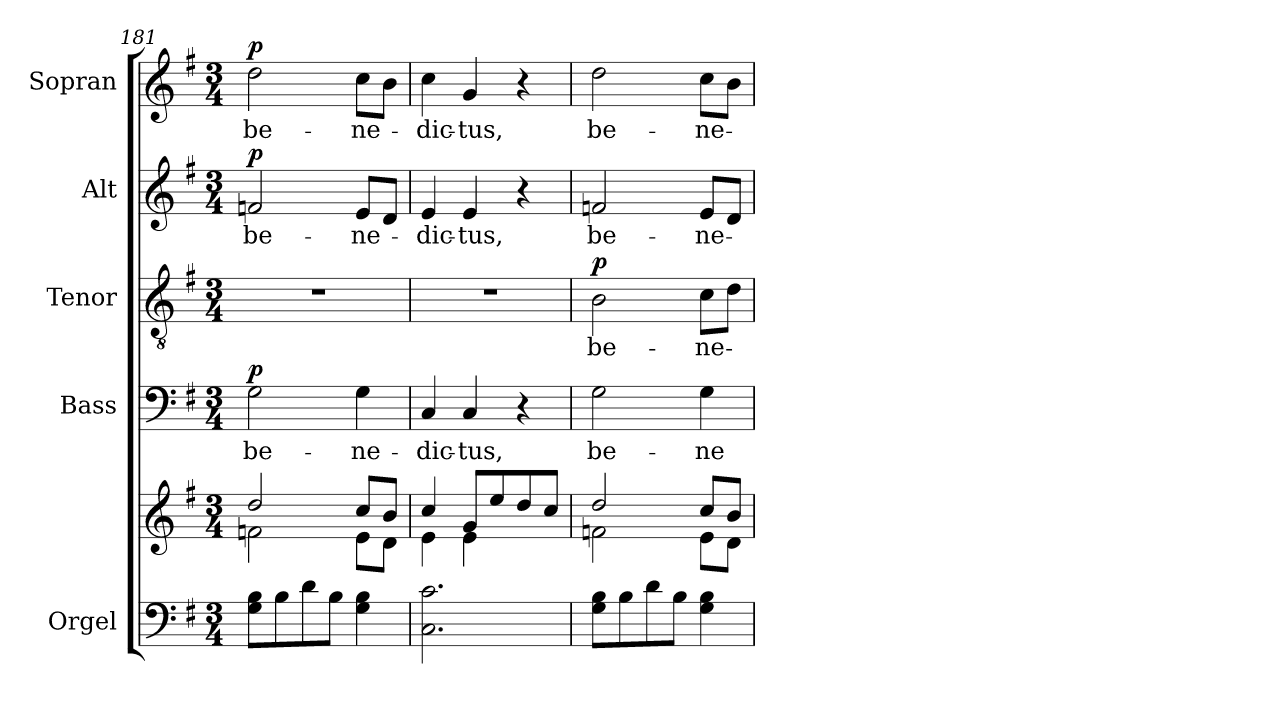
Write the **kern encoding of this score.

**kern	**kern	**kern	**text	**dynam	**kern	**text	**dynam	**kern	**text	**dynam	**kern	**text	**dynam
*part5	*part5	*part4	*part4	*part4	*part3	*part3	*part3	*part2	*part2	*part2	*part1	*part1	*part1
*staff6	*staff5	*staff4	*staff4	*staff4	*staff3	*staff3	*staff3	*staff2	*staff2	*staff2	*staff1	*staff1	*staff1
*I"Orgel	*	*I"Bass	*	*	*I"Tenor	*	*	*I"Alt	*	*	*I"Sopran	*	*
*I'Org.	*	*I'B.	*	*	*I'T.	*	*	*I'A.	*	*	*I'S.	*	*
*clefF4	*clefG2	*clefF4	*	*	*clefGv2	*	*	*clefG2	*	*	*clefG2	*	*
*k[f#]	*k[f#]	*k[f#]	*	*	*k[f#]	*	*	*k[f#]	*	*	*k[f#]	*	*
*G:	*G:	*G:	*	*	*G:	*	*	*G:	*	*	*G:	*	*
*M3/4	*M3/4	*M3/4	*	*	*M3/4	*	*	*M3/4	*	*	*M3/4	*	*
=181	=181	=181	=181	=181	=181	=181	=181	=181	=181	=181	=181	=181	=181
*	*^	*	*	*	*	*	*	*	*	*	*	*	*
!	!	!	!	!LO:LY:b	!LO:DY:a	!	!	!	!	!LO:LY:b	!LO:DY:a	!	!LO:LY:b	!LO:DY:a
8G\ 8B\L	2dd/	2fn\	2G\	be-	p	2.r	.	.	2fn/	be-	p	2dd\	be-	p
8B\	.	.	.	.	.	.	.	.	.	.	.	.	.	.
8d\	.	.	.	.	.	.	.	.	.	.	.	.	.	.
8B\J	.	.	.	.	.	.	.	.	.	.	.	.	.	.
!	!	!	!	!LO:LY:b	!	!	!	!	!	!LO:LY:b	!	!	!LO:LY:b	!
4G\ 4B\	8cc/L	8e\L	4G\	-ne-	.	.	.	.	8e/L	-ne-	.	8cc\L	-ne-	.
.	8b/J	8d\J	.	.	.	.	.	.	8d/J	.	.	8b\J	.	.
=182	=182	=182	=182	=182	=182	=182	=182	=182	=182	=182	=182	=182	=182	=182
!	!	!	!	!LO:LY:b	!	!	!	!	!	!LO:LY:b	!	!	!LO:LY:b	!
2.C\ 2.c\	4cc/	4e\	4C/	-dic-	.	2.r	.	.	4e/	-dic-	.	4cc\	-dic-	.
!	!	!	!	!LO:LY:b	!	!	!	!	!	!LO:LY:b	!	!	!LO:LY:b	!
.	8g/L	4e\	4C/	-tus,	.	.	.	.	4e/	-tus,	.	4g/	-tus,	.
.	8ee/	.	.	.	.	.	.	.	.	.	.	.	.	.
.	8dd/	4ryy	4r	.	.	.	.	.	4r	.	.	4r	.	.
.	8cc/J	.	.	.	.	.	.	.	.	.	.	.	.	.
=183	=183	=183	=183	=183	=183	=183	=183	=183	=183	=183	=183	=183	=183	=183
!	!	!	!	!LO:LY:b	!	!	!LO:LY:b	!LO:DY:a	!	!LO:LY:b	!	!	!LO:LY:b	!
8G\ 8B\L	2dd/	2fn\	2G\	be-	.	2B\	be-	p	2fn/	be-	.	2dd\	be-	.
8B\	.	.	.	.	.	.	.	.	.	.	.	.	.	.
8d\	.	.	.	.	.	.	.	.	.	.	.	.	.	.
8B\J	.	.	.	.	.	.	.	.	.	.	.	.	.	.
!	!	!	!	!LO:LY:b	!	!	!LO:LY:b	!	!	!LO:LY:b	!	!	!LO:LY:b	!
4G\ 4B\	8cc/L	8e\L	4G\	-ne-	.	8c\L	-ne-	.	8e/L	-ne-	.	8cc\L	-ne-	.
.	8b/J	8d\J	.	.	.	8d\J	.	.	8d/J	.	.	8b\J	.	.
*	*v	*v	*	*	*	*	*	*	*	*	*	*	*	*
=	=	=	=	=	=	=	=	=	=	=	=	=	=
*-	*-	*-	*-	*-	*-	*-	*-	*-	*-	*-	*-	*-	*-
